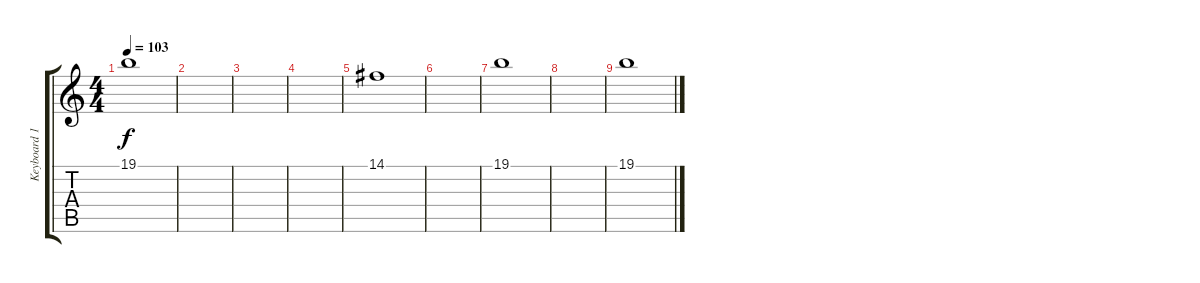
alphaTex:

\track ("Keyboard 1" "Keyboard 1") {instrument xylophone}
\staff {score tabs}
\tuning (E4 B3 G3 D3 A2 E2) {hide}
\ts (4 4)
\tempo 103
\clef g2
\ks c
19.1.1{dy f} |
|
|
|
14.1.1 |
|
19.1.1 |
|
19.1.1
